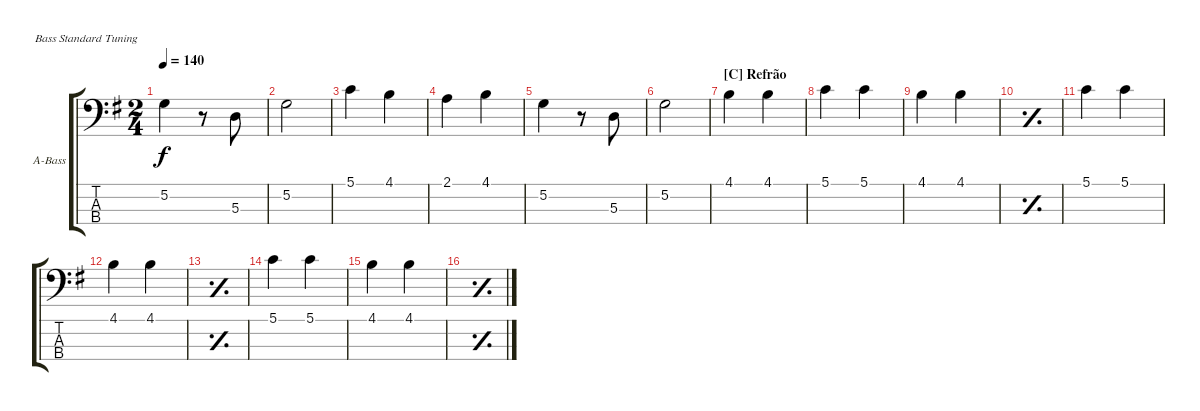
\defaultSystemsLayout 4
\bracketExtendMode groupsimilarinstruments
\firstSystemTrackNameOrientation horizontal
\otherSystemsTrackNameOrientation horizontal
\track ("Acoustic Bass" "A-Bass") {instrument acousticbass}
\staff {score tabs}
\tuning (G2 D2 A1 E1)
\ts (2 4)
\tempo 140
\clef f4
\ks g
5.2.4{dy f} r.8 5.3.8 |
5.2.2 |
5.1.4 4.1.4 |
2.1.4 4.1.4 |
5.2.4 r.8 5.3.8 |
5.2.2 |
\section ("C" "Refrão")
4.1.4 4.1.4 |
5.1.4 5.1.4 |
4.1.4 4.1.4 |
\simile simple
|
\simile none
5.1.4 5.1.4 |
4.1.4 4.1.4 |
\simile simple
|
\simile none
5.1.4 5.1.4 |
4.1.4 4.1.4 |
\simile simple
